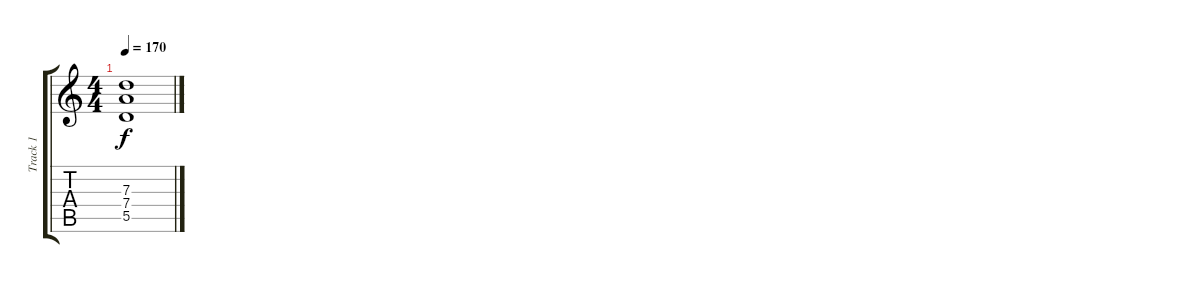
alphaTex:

\track ("Track 1" "Track 1") {instrument overdrivenguitar}
\staff {score tabs}
\tuning (E4 B3 G3 D3 A2 E2) {hide}
\ts (4 4)
\tempo 170
\clef g2
\ks c
(7.3 7.4 5.5).1{dy f}
